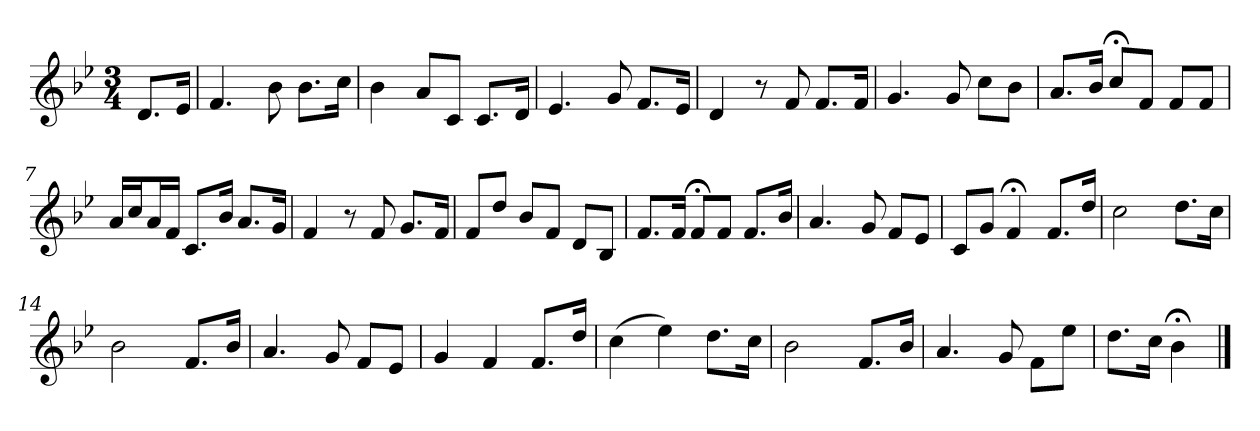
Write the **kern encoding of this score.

**kern
*part1
*staff1
*clefG2
*k[b-e-]
*B-:
*M3/4
*MM120
=
8.d/L
16e-/Jk
=1
4.f
8b-
8.b-\L
16cc\Jk
=2
4b-
8a/L
8c/J
8.c/L
16d/Jk
=3
4.e-
8g
8.f/L
16e-/Jk
=4
4d
8r
8f
8.f/L
16f/Jk
=5
4.g
8g
8cc\L
8b-\J
=6
8.a/L
16b-/Jk
8cc;</L
8f/J
8f/L
8f/J
=7
16a/LL
16cc/J
16a/L
16f/JJ
8.c/L
16b-/Jk
8.a/L
16g/Jk
=8
4f
8r
8f
8.g/L
16f/Jk
=9
8f/L
8dd/J
8b-/L
8f/J
8d/L
8B-/J
=10
8.f/L
16f/Jk
8f;</L
8f/J
8.f/L
16b-/Jk
=11
4.a
8g
8f/L
8e-/J
=12
8c/L
8g/J
4f;<
8.f/L
16dd/Jk
=13
2cc
8.dd\L
16cc\Jk
=14
2b-
8.f/L
16b-/Jk
=15
4.a
8g
8f/L
8e-/J
=16
4g
4f
8.f/L
16dd/Jk
=17
(4cc
4ee-)
8.dd\L
16cc\Jk
=18
2b-
8.f/L
16b-/Jk
=19
4.a
8g
8f\L
8ee-\J
=20
8.dd\L
16cc\Jk
4b-;<
==
*-
